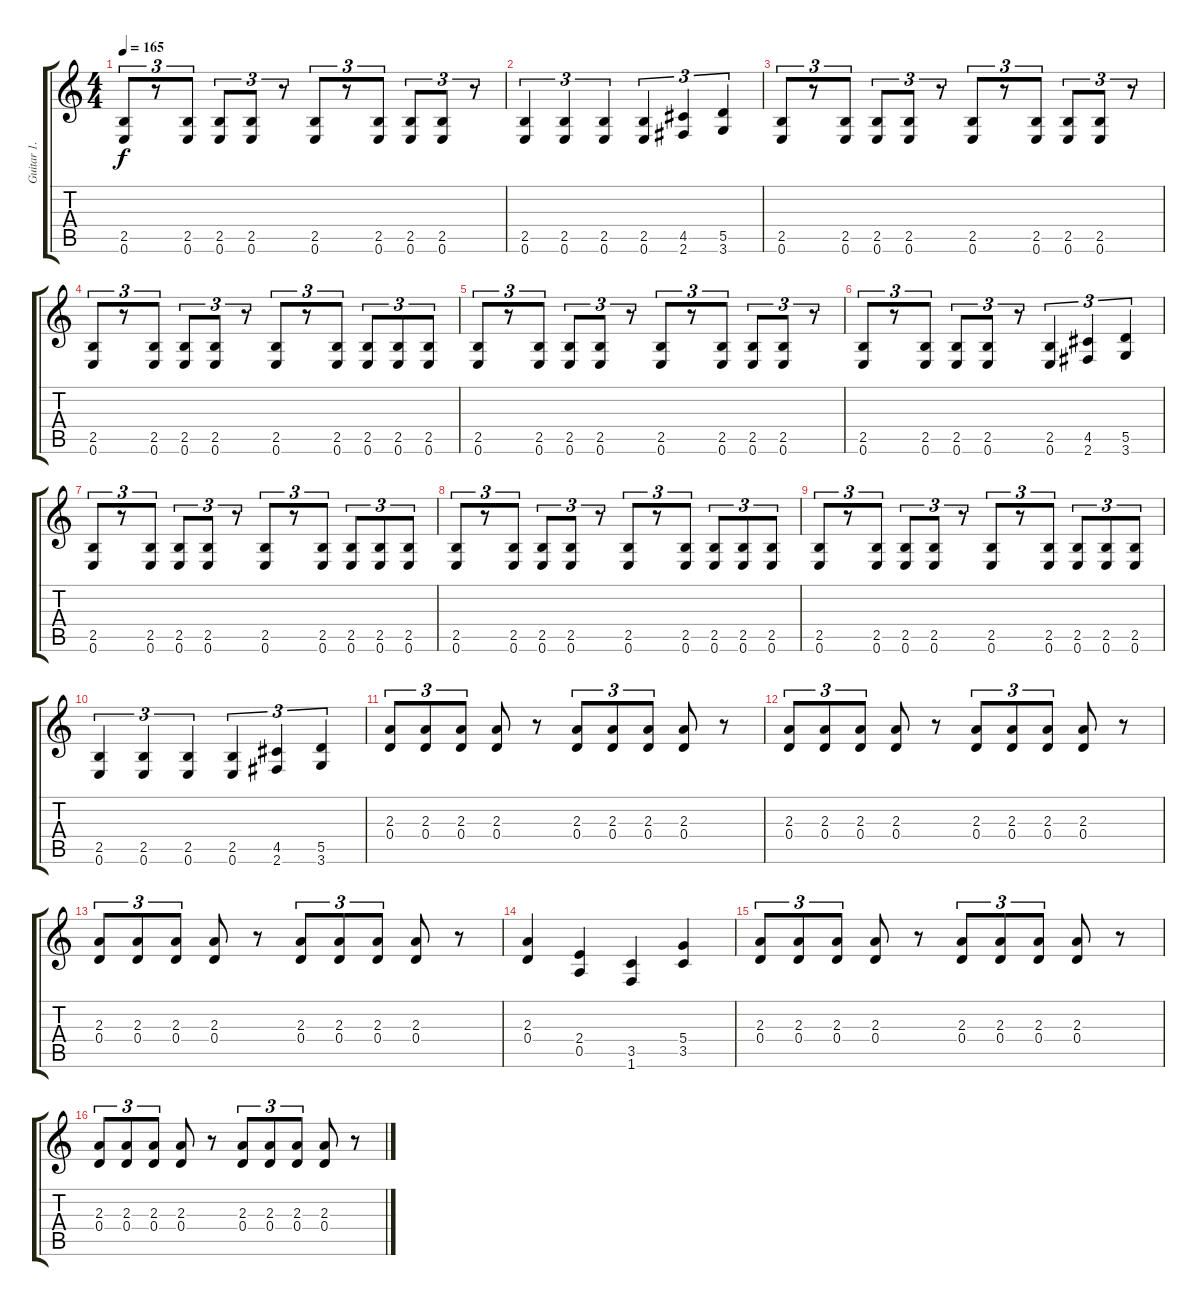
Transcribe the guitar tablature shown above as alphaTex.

\track ("Guitar 1." "Guitar 1.") {instrument overdrivenguitar}
\staff {score tabs}
\tuning (E4 B3 G3 D3 A2 E2) {hide}
\ts (4 4)
\tempo 165
\clef g2
\ks c
(2.5 0.6).8{tu (3 2) dy f} r.8{tu (3 2)} (2.5 0.6).8{tu (3 2)} (2.5 0.6).8{tu (3 2)} (2.5 0.6).8{tu (3 2)} r.8{tu (3 2)} (2.5 0.6).8{tu (3 2)} r.8{tu (3 2)} (2.5 0.6).8{tu (3 2)} (2.5 0.6).8{tu (3 2)} (2.5 0.6).8{tu (3 2)} r.8{tu (3 2)} |
(2.5 0.6).4{tu (3 2)} (2.5 0.6).4{tu (3 2)} (2.5 0.6).4{tu (3 2)} (2.5 0.6).4{tu (3 2)} (4.5 2.6).4{tu (3 2)} (5.5 3.6).4{tu (3 2)} |
(2.5 0.6).8{tu (3 2)} r.8{tu (3 2)} (2.5 0.6).8{tu (3 2)} (2.5 0.6).8{tu (3 2)} (2.5 0.6).8{tu (3 2)} r.8{tu (3 2)} (2.5 0.6).8{tu (3 2)} r.8{tu (3 2)} (2.5 0.6).8{tu (3 2)} (2.5 0.6).8{tu (3 2)} (2.5 0.6).8{tu (3 2)} r.8{tu (3 2)} |
(2.5 0.6).8{tu (3 2)} r.8{tu (3 2)} (2.5 0.6).8{tu (3 2)} (2.5 0.6).8{tu (3 2)} (2.5 0.6).8{tu (3 2)} r.8{tu (3 2)} (2.5 0.6).8{tu (3 2)} r.8{tu (3 2)} (2.5 0.6).8{tu (3 2)} (2.5 0.6).8{tu (3 2)} (2.5 0.6).8{tu (3 2)} (2.5 0.6).8{tu (3 2)} |
(2.5 0.6).8{tu (3 2)} r.8{tu (3 2)} (2.5 0.6).8{tu (3 2)} (2.5 0.6).8{tu (3 2)} (2.5 0.6).8{tu (3 2)} r.8{tu (3 2)} (2.5 0.6).8{tu (3 2)} r.8{tu (3 2)} (2.5 0.6).8{tu (3 2)} (2.5 0.6).8{tu (3 2)} (2.5 0.6).8{tu (3 2)} r.8{tu (3 2)} |
(2.5 0.6).8{tu (3 2)} r.8{tu (3 2)} (2.5 0.6).8{tu (3 2)} (2.5 0.6).8{tu (3 2)} (2.5 0.6).8{tu (3 2)} r.8{tu (3 2)} (2.5 0.6).4{tu (3 2)} (4.5 2.6).4{tu (3 2)} (5.5 3.6).4{tu (3 2)} |
(2.5 0.6).8{tu (3 2)} r.8{tu (3 2)} (2.5 0.6).8{tu (3 2)} (2.5 0.6).8{tu (3 2)} (2.5 0.6).8{tu (3 2)} r.8{tu (3 2)} (2.5 0.6).8{tu (3 2)} r.8{tu (3 2)} (2.5 0.6).8{tu (3 2)} (2.5 0.6).8{tu (3 2)} (2.5 0.6).8{tu (3 2)} (2.5 0.6).8{tu (3 2)} |
(2.5 0.6).8{tu (3 2)} r.8{tu (3 2)} (2.5 0.6).8{tu (3 2)} (2.5 0.6).8{tu (3 2)} (2.5 0.6).8{tu (3 2)} r.8{tu (3 2)} (2.5 0.6).8{tu (3 2)} r.8{tu (3 2)} (2.5 0.6).8{tu (3 2)} (2.5 0.6).8{tu (3 2)} (2.5 0.6).8{tu (3 2)} (2.5 0.6).8{tu (3 2)} |
(2.5 0.6).8{tu (3 2)} r.8{tu (3 2)} (2.5 0.6).8{tu (3 2)} (2.5 0.6).8{tu (3 2)} (2.5 0.6).8{tu (3 2)} r.8{tu (3 2)} (2.5 0.6).8{tu (3 2)} r.8{tu (3 2)} (2.5 0.6).8{tu (3 2)} (2.5 0.6).8{tu (3 2)} (2.5 0.6).8{tu (3 2)} (2.5 0.6).8{tu (3 2)} |
(2.5 0.6).4{tu (3 2)} (2.5 0.6).4{tu (3 2)} (2.5 0.6).4{tu (3 2)} (2.5 0.6).4{tu (3 2)} (4.5 2.6).4{tu (3 2)} (5.5 3.6).4{tu (3 2)} |
(2.3 0.4).8{tu (3 2)} (2.3 0.4).8{tu (3 2)} (2.3 0.4).8{tu (3 2)} (2.3 0.4).8 r.8 (2.3 0.4).8{tu (3 2)} (2.3 0.4).8{tu (3 2)} (2.3 0.4).8{tu (3 2)} (2.3 0.4).8 r.8 |
(2.3 0.4).8{tu (3 2)} (2.3 0.4).8{tu (3 2)} (2.3 0.4).8{tu (3 2)} (2.3 0.4).8 r.8 (2.3 0.4).8{tu (3 2)} (2.3 0.4).8{tu (3 2)} (2.3 0.4).8{tu (3 2)} (2.3 0.4).8 r.8 |
(2.3 0.4).8{tu (3 2)} (2.3 0.4).8{tu (3 2)} (2.3 0.4).8{tu (3 2)} (2.3 0.4).8 r.8 (2.3 0.4).8{tu (3 2)} (2.3 0.4).8{tu (3 2)} (2.3 0.4).8{tu (3 2)} (2.3 0.4).8 r.8 |
(2.3 0.4).4 (2.4 0.5).4 (3.5 1.6).4 (5.4 3.5).4 |
(2.3 0.4).8{tu (3 2)} (2.3 0.4).8{tu (3 2)} (2.3 0.4).8{tu (3 2)} (2.3 0.4).8 r.8 (2.3 0.4).8{tu (3 2)} (2.3 0.4).8{tu (3 2)} (2.3 0.4).8{tu (3 2)} (2.3 0.4).8 r.8 |
(2.3 0.4).8{tu (3 2)} (2.3 0.4).8{tu (3 2)} (2.3 0.4).8{tu (3 2)} (2.3 0.4).8 r.8 (2.3 0.4).8{tu (3 2)} (2.3 0.4).8{tu (3 2)} (2.3 0.4).8{tu (3 2)} (2.3 0.4).8 r.8
